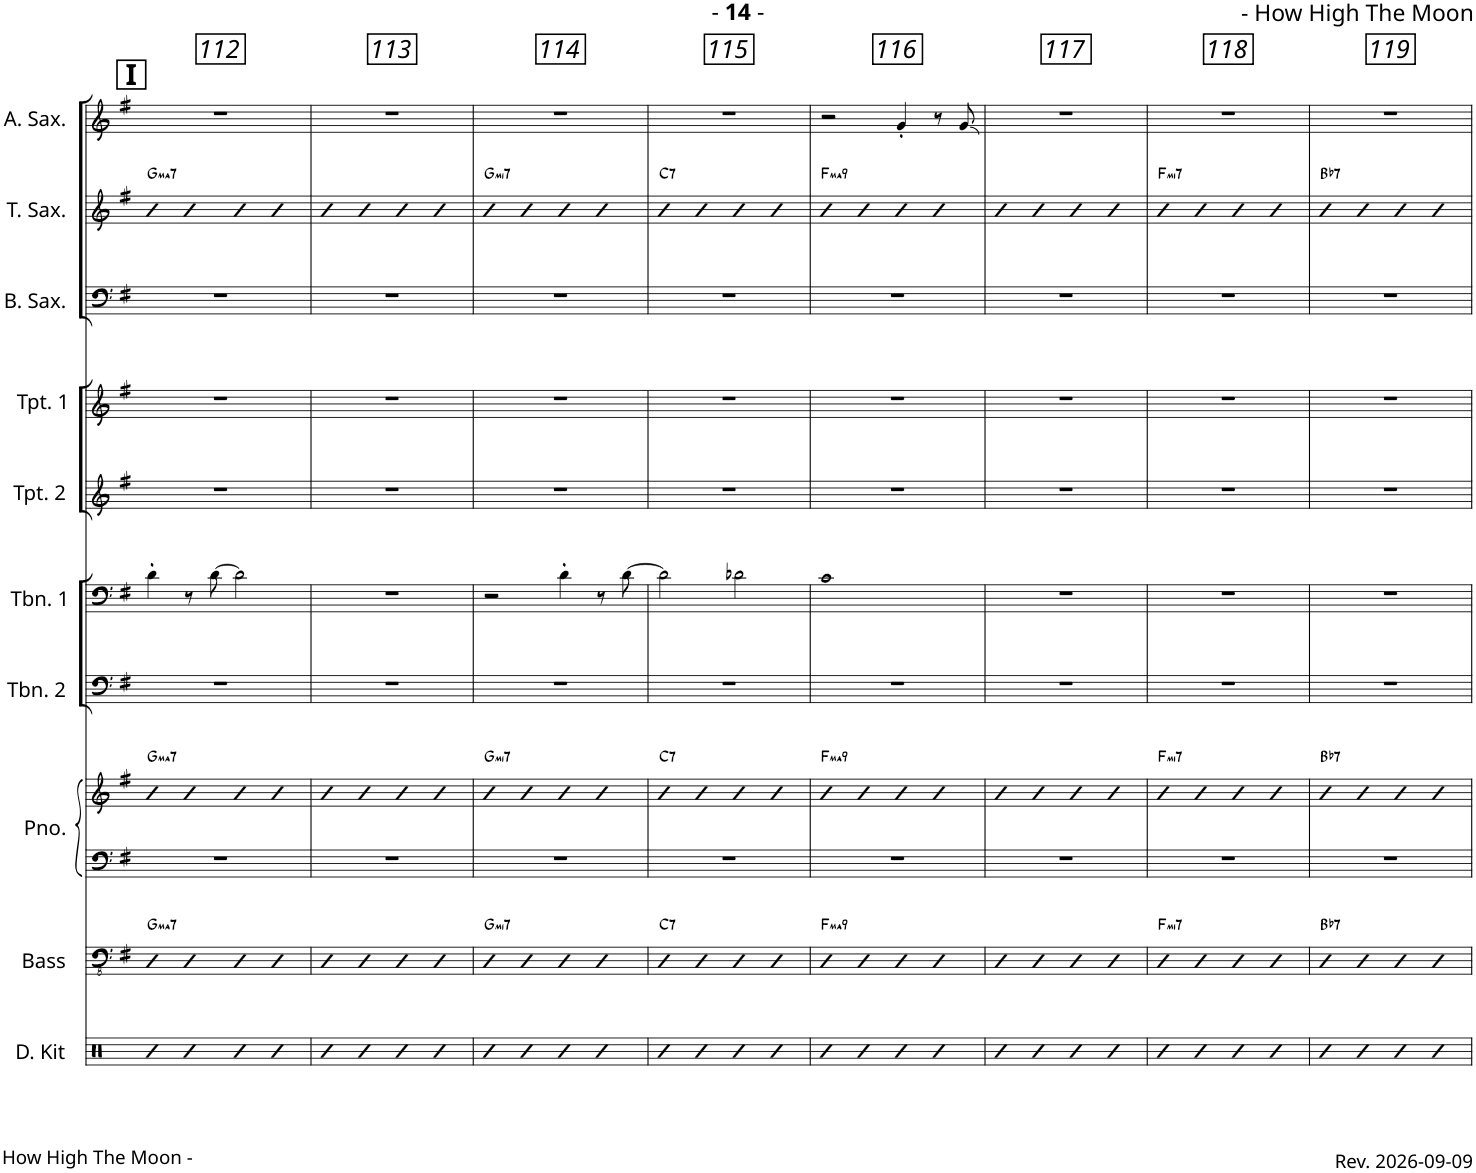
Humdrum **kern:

**kern	**kern	**harte	**kern	**kern	**harte	**kern	**kern	**kern	**kern	**kern	**kern	**harte	**kern
*part10	*part9	*part9	*part8	*part8	*part8	*part7	*part6	*part5	*part4	*part3	*part2	*part2	*part1
*staff11	*staff10	*	*staff9	*staff8	*	*staff7	*staff6	*staff5	*staff4	*staff3	*staff2	*	*staff1
*I"Drum Kit	*I"Acoustic Bass	*	*I"Piano	*	*	*I"Trombone 2	*I"Trombone 1	*I"Trumpet 2	*I"Trumpet 1	*I"Baritone Sax	*I"Tenor Sax	*	*I"Alto Sax
*I'D. Kit	*I'Bass	*	*I'Pno.	*	*	*I'Tbn. 2	*I'Tbn. 1	*I'Tpt. 2	*I'Tpt. 1	*I'B. Sax.	*I'T. Sax.	*	*I'A. Sax.
!!LO:PB:g=z
*clefX	*clefFv4	*	*clefF4	*clefG2	*	*clefF4	*clefF4	*clefG2	*clefG2	*clefF4	*clefG2	*	*clefG2
*	*	*	*	*	*	*	*	*Trd1c2	*Trd1c2	*Trd12c21	*Trd8c14	*	*Trd5c9
*k[]	*k[f#]	*	*k[f#]	*k[f#]	*	*k[f#]	*k[f#]	*k[f#]	*k[f#]	*k[f#]	*k[f#]	*	*k[f#]
*M4/4	*M4/4	*	*M4/4	*M4/4	*	*M4/4	*M4/4	*M4/4	*M4/4	*M4/4	*M4/4	*	*M4/4
!!LO:REH:place=s1:a:B:cj:fs=14:t=I
=112	=112	=112	=112	=112	=112	=112	=112	=112	=112	=112	=112	=112	=112
!	!	!LO:H:kt=ma7	!	!	!LO:H:kt=ma7	!	!	!	!	!	!	!LO:H:kt=ma7	!
4R	4b	G:maj7	1r	4b	G:maj7	1r	4d'\	1r	1r	1r	4b	G:maj7	1r
4R	4b	.	.	4b	.	.	8r	.	.	.	4b	.	.
.	.	.	.	.	.	.	[8d\	.	.	.	.	.	.
4R	4b	.	.	4b	.	.	2d\]	.	.	.	4b	.	.
4R	4b	.	.	4b	.	.	.	.	.	.	4b	.	.
=113	=113	=113	=113	=113	=113	=113	=113	=113	=113	=113	=113	=113	=113
4R	4b	.	1r	4b	.	1r	1r	1r	1r	1r	4b	.	1r
4R	4b	.	.	4b	.	.	.	.	.	.	4b	.	.
4R	4b	.	.	4b	.	.	.	.	.	.	4b	.	.
4R	4b	.	.	4b	.	.	.	.	.	.	4b	.	.
=114	=114	=114	=114	=114	=114	=114	=114	=114	=114	=114	=114	=114	=114
!	!	!LO:H:kt=mi7	!	!	!LO:H:kt=mi7	!	!	!	!	!	!	!LO:H:kt=mi7	!
4R	4bn	G:min7	1r	4bn	G:min7	1r	2r	1r	1r	1r	4bn	G:min7	1r
4R	4b	.	.	4b	.	.	.	.	.	.	4b	.	.
4R	4b	.	.	4b	.	.	4d'\	.	.	.	4b	.	.
4R	4b	.	.	4b	.	.	8r	.	.	.	4b	.	.
.	.	.	.	.	.	.	[8d\	.	.	.	.	.	.
=115	=115	=115	=115	=115	=115	=115	=115	=115	=115	=115	=115	=115	=115
!	!	!LO:H:kt=7	!	!	!LO:H:kt=7	!	!	!	!	!	!	!LO:H:kt=7	!
4R	4bn	C:7	1r	4bn	C:7	1r	2d\]	1r	1r	1r	4bn	C:7	1r
4R	4b	.	.	4b	.	.	.	.	.	.	4b	.	.
4R	4b	.	.	4b	.	.	2d-X\	.	.	.	4b	.	.
4R	4b	.	.	4b	.	.	.	.	.	.	4b	.	.
=116	=116	=116	=116	=116	=116	=116	=116	=116	=116	=116	=116	=116	=116
!	!	!LO:H:kt=ma9	!	!	!LO:H:kt=ma9	!	!	!	!	!	!	!LO:H:kt=ma9	!
4R	4b	F:maj9	1r	4b	F:maj9	1r	1c	1r	1r	1r	4b	F:maj9	2r
4R	4b	.	.	4b	.	.	.	.	.	.	4b	.	.
4R	4b	.	.	4b	.	.	.	.	.	.	4b	.	4g'/
4R	4b	.	.	4b	.	.	.	.	.	.	4b	.	8r
.	.	.	.	.	.	.	.	.	.	.	.	.	8g/
=117	=117	=117	=117	=117	=117	=117	=117	=117	=117	=117	=117	=117	=117
4R	4b	.	1r	4b	.	1r	1r	1r	1r	1r	4b	.	1r
4R	4b	.	.	4b	.	.	.	.	.	.	4b	.	.
4R	4b	.	.	4b	.	.	.	.	.	.	4b	.	.
4R	4b	.	.	4b	.	.	.	.	.	.	4b	.	.
=118	=118	=118	=118	=118	=118	=118	=118	=118	=118	=118	=118	=118	=118
!	!	!LO:H:kt=mi7	!	!	!LO:H:kt=mi7	!	!	!	!	!	!	!LO:H:kt=mi7	!
4R	4b	F:min7	1r	4b	F:min7	1r	1r	1r	1r	1r	4b	F:min7	1r
4R	4b	.	.	4b	.	.	.	.	.	.	4b	.	.
4R	4b	.	.	4b	.	.	.	.	.	.	4b	.	.
4R	4b	.	.	4b	.	.	.	.	.	.	4b	.	.
=119	=119	=119	=119	=119	=119	=119	=119	=119	=119	=119	=119	=119	=119
!	!	!LO:H:kt=7	!	!	!LO:H:kt=7	!	!	!	!	!	!	!LO:H:kt=7	!
4R	4bn	Bb:7	1r	4bn	Bb:7	1r	1r	1r	1r	1r	4bn	Bb:7	1r
4R	4b	.	.	4b	.	.	.	.	.	.	4b	.	.
4R	4b	.	.	4b	.	.	.	.	.	.	4b	.	.
4R	4b	.	.	4b	.	.	.	.	.	.	4b	.	.
=	=	=	=	=	=	=	=	=	=	=	=	=	=
*-	*-	*-	*-	*-	*-	*-	*-	*-	*-	*-	*-	*-	*-
